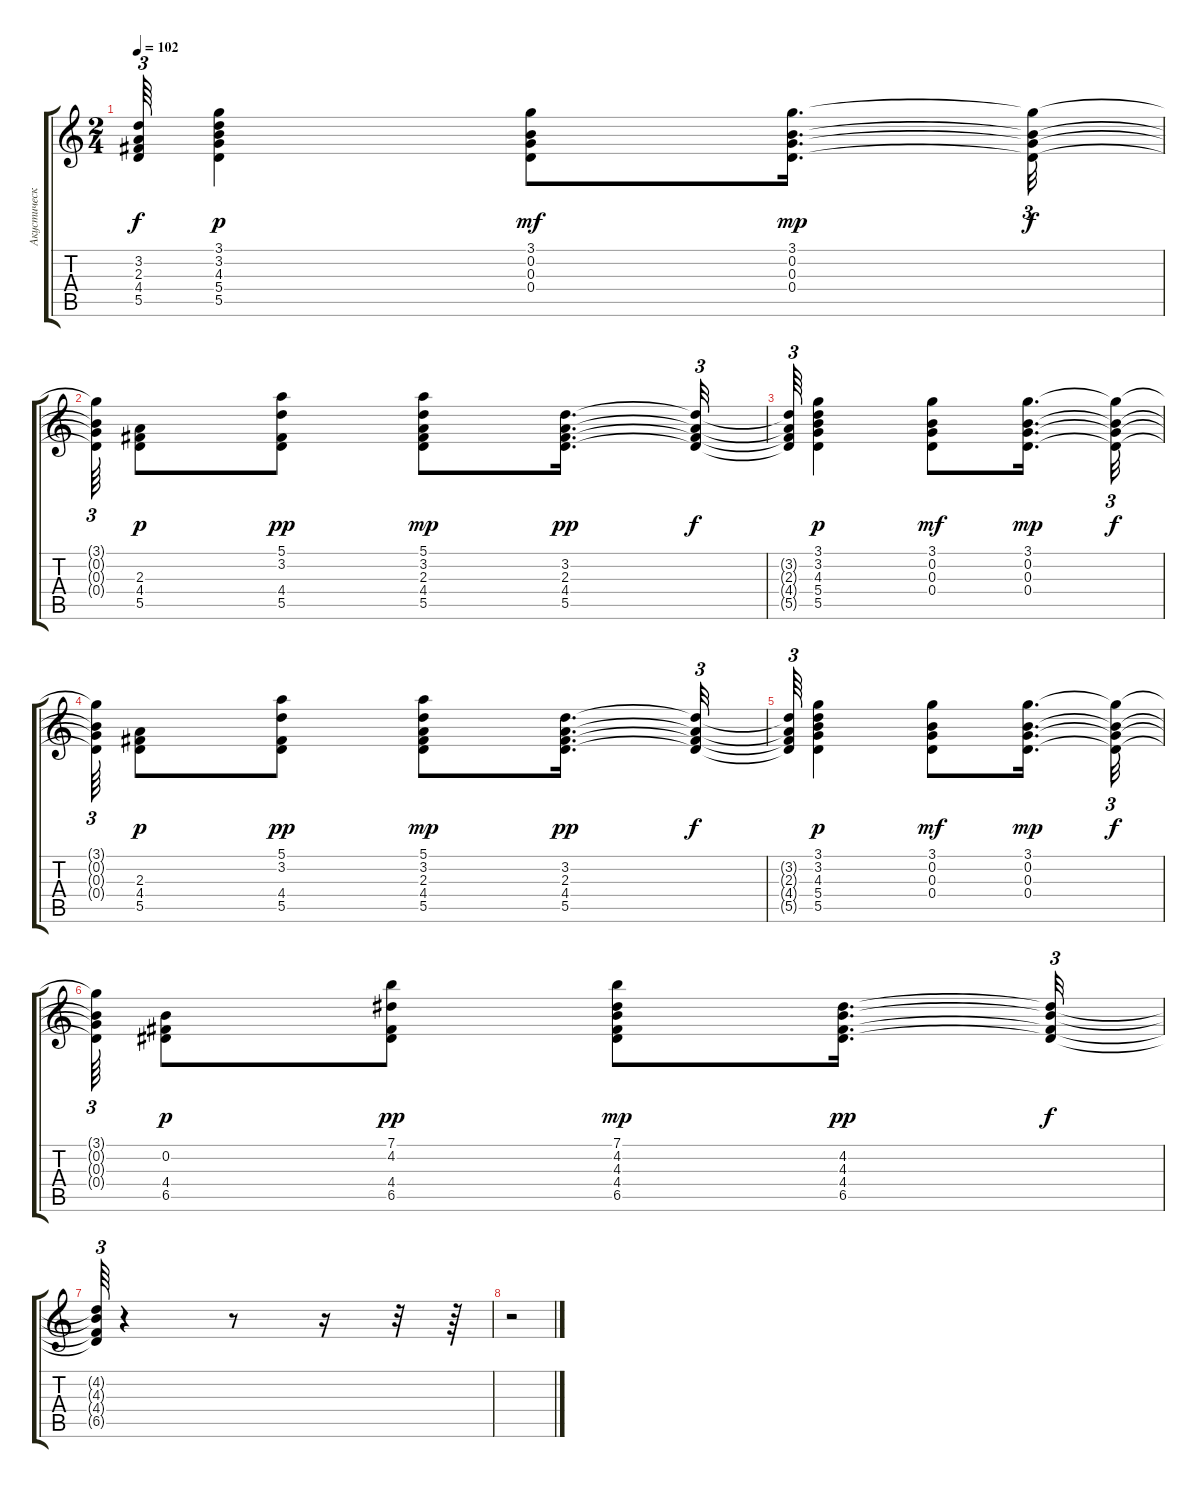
\track ("Акустическая гитара" "Акустическ") {instrument acousticguitarsteel}
\staff {score tabs}
\tuning (E4 B3 G3 D3 A2 E2) {hide}
\ts (2 4)
\tempo 102
\clef g2
\ks c
(3.2{t} 2.3{t} 4.4{t} 5.5{t}).64{tu (3 2) dy f} (3.1 3.2 4.3 5.4 5.5).4{dy p} (3.1 0.2 0.3 0.4).8{dy mf} (3.1 0.2 0.3 0.4).16{d dy mp} (3.1{t} 0.2{t} 0.3{t} 0.4{t}).32{tu (3 2) dy f} |
(3.1{t} 0.2{t} 0.3{t} 0.4{t}).64{tu (3 2)} (2.3 4.4 5.5).8{dy p} (5.1 3.2 4.4 5.5).8{dy pp} (5.1 3.2 2.3 4.4 5.5).8{dy mp} (3.2 2.3 4.4 5.5).16{d dy pp} (3.2{t} 2.3{t} 4.4{t} 5.5{t}).32{tu (3 2) dy f} |
(3.2{t} 2.3{t} 4.4{t} 5.5{t}).64{tu (3 2)} (3.1 3.2 4.3 5.4 5.5).4{dy p} (3.1 0.2 0.3 0.4).8{dy mf} (3.1 0.2 0.3 0.4).16{d dy mp} (3.1{t} 0.2{t} 0.3{t} 0.4{t}).32{tu (3 2) dy f} |
(3.1{t} 0.2{t} 0.3{t} 0.4{t}).64{tu (3 2)} (2.3 4.4 5.5).8{dy p} (5.1 3.2 4.4 5.5).8{dy pp} (5.1 3.2 2.3 4.4 5.5).8{dy mp} (3.2 2.3 4.4 5.5).16{d dy pp} (3.2{t} 2.3{t} 4.4{t} 5.5{t}).32{tu (3 2) dy f} |
(3.2{t} 2.3{t} 4.4{t} 5.5{t}).64{tu (3 2)} (3.1 3.2 4.3 5.4 5.5).4{dy p} (3.1 0.2 0.3 0.4).8{dy mf} (3.1 0.2 0.3 0.4).16{d dy mp} (3.1{t} 0.2{t} 0.3{t} 0.4{t}).32{tu (3 2) dy f} |
(3.1{t} 0.2{t} 0.3{t} 0.4{t}).64{tu (3 2)} (0.2 4.4 6.5).8{dy p} (7.1 4.2 4.4 6.5).8{dy pp} (7.1 4.2 4.3 4.4 6.5).8{dy mp} (4.2 4.3 4.4 6.5).16{d dy pp} (4.2{t} 4.3{t} 4.4{t} 6.5{t}).32{tu (3 2) dy f} |
(4.2{t} 4.3{t} 4.4{t} 6.5{t}).64{tu (3 2)} r.4 r.8 r.16 r.32 r.64 |
r.2
